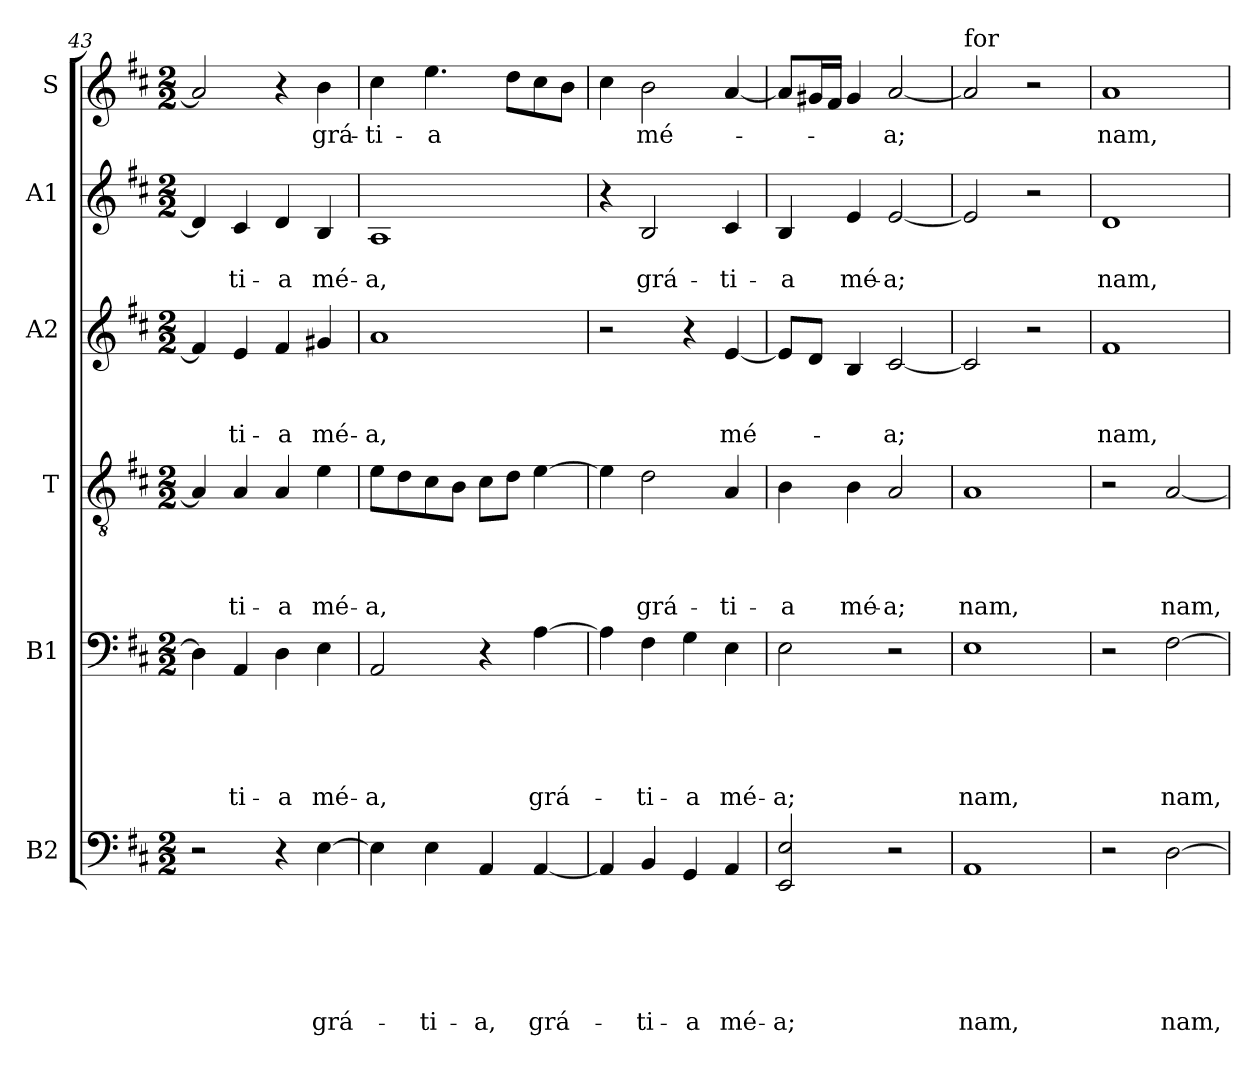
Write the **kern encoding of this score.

**kern	**text	**text	**text	**text	**text	**text	**kern	**text	**text	**text	**text	**text	**kern	**text	**text	**text	**text	**kern	**text	**text	**text	**kern	**text	**text	**kern	**text
*part6	*part6	*part6	*part6	*part6	*part6	*part6	*part5	*part5	*part5	*part5	*part5	*part5	*part4	*part4	*part4	*part4	*part4	*part3	*part3	*part3	*part3	*part2	*part2	*part2	*part1	*part1
*staff6	*staff6	*staff6	*staff6	*staff6	*staff6	*staff6	*staff5	*staff5	*staff5	*staff5	*staff5	*staff5	*staff4	*staff4	*staff4	*staff4	*staff4	*staff3	*staff3	*staff3	*staff3	*staff2	*staff2	*staff2	*staff1	*staff1
*I"B2	*	*	*	*	*	*	*I"B1	*	*	*	*	*	*I"T	*	*	*	*	*I"A2	*	*	*	*I"A1	*	*	*I"S	*
*clefF4	*	*	*	*	*	*	*clefF4	*	*	*	*	*	*clefGv2	*	*	*	*	*clefG2	*	*	*	*clefG2	*	*	*clefG2	*
*k[f#c#]	*	*	*	*	*	*	*k[f#c#]	*	*	*	*	*	*k[f#c#]	*	*	*	*	*k[f#c#]	*	*	*	*k[f#c#]	*	*	*k[f#c#]	*
*D:	*	*	*	*	*	*	*D:	*	*	*	*	*	*D:	*	*	*	*	*D:	*	*	*	*D:	*	*	*D:	*
*M2/2	*	*	*	*	*	*	*M2/2	*	*	*	*	*	*M2/2	*	*	*	*	*M2/2	*	*	*	*M2/2	*	*	*M2/2	*
=43	=43	=43	=43	=43	=43	=43	=43	=43	=43	=43	=43	=43	=43	=43	=43	=43	=43	=43	=43	=43	=43	=43	=43	=43	=43	=43
2r	.	.	.	.	.	.	4D\]	.	.	.	.	.	4A/]	.	.	.	.	4f#/]	.	.	.	4d/]	.	.	2a/]	.
!	!	!	!	!	!	!	!	!	!	!	!	!LO:LY:b	!	!	!	!	!LO:LY:b	!	!	!	!LO:LY:b	!	!	!LO:LY:b	!	!
.	.	.	.	.	.	.	4AA/	.	.	.	.	-ti-	4A/	.	.	.	-ti-	4e/	.	.	-ti-	4c#/	.	-ti-	.	.
!	!	!	!	!	!	!	!	!	!	!	!	!LO:LY:b	!	!	!	!	!LO:LY:b	!	!	!	!LO:LY:b	!	!	!LO:LY:b	!	!
4r	.	.	.	.	.	.	4D\	.	.	.	.	-a	4A/	.	.	.	-a	4f#/	.	.	-a	4d/	.	-a	4r	.
!	!	!	!	!	!	!LO:LY:b	!	!	!	!	!	!LO:LY:b	!	!	!	!	!LO:LY:b	!	!	!	!LO:LY:b	!	!	!LO:LY:b	!	!LO:LY:b
[4E\	.	.	.	.	.	grá-	4E\	.	.	.	.	mé-	4e\	.	.	.	mé-	4g#X/	.	.	mé-	4B/	.	mé-	4b\	grá-
=44	=44	=44	=44	=44	=44	=44	=44	=44	=44	=44	=44	=44	=44	=44	=44	=44	=44	=44	=44	=44	=44	=44	=44	=44	=44	=44
!	!	!	!	!	!	!	!	!	!	!	!	!LO:LY:b	!	!	!	!	!LO:LY:b	!	!	!	!LO:LY:b	!	!	!LO:LY:b	!	!LO:LY:b
4E\]	.	.	.	.	.	.	2AA/	.	.	.	.	-a,	8e\L	.	.	.	-a,	1a	.	.	-a,	1A	.	-a,	4cc#\	-ti-
.	.	.	.	.	.	.	.	.	.	.	.	.	8d\	.	.	.	.	.	.	.	.	.	.	.	.	.
!	!	!	!	!	!	!LO:LY:b	!	!	!	!	!	!	!	!	!	!	!	!	!	!	!	!	!	!	!	!LO:LY:b
4E\	.	.	.	.	.	-ti-	.	.	.	.	.	.	8c#\	.	.	.	.	.	.	.	.	.	.	.	4.ee\	-a
.	.	.	.	.	.	.	.	.	.	.	.	.	8B\J	.	.	.	.	.	.	.	.	.	.	.	.	.
!	!	!	!	!	!	!LO:LY:b	!	!	!	!	!	!	!	!	!	!	!	!	!	!	!	!	!	!	!	!
4AA/	.	.	.	.	.	-a,	4r	.	.	.	.	.	8c#\L	.	.	.	.	.	.	.	.	.	.	.	.	.
.	.	.	.	.	.	.	.	.	.	.	.	.	8d\J	.	.	.	.	.	.	.	.	.	.	.	8dd\L	.
!	!	!	!	!	!	!LO:LY:b	!	!	!	!	!	!LO:LY:b	!	!	!	!	!	!	!	!	!	!	!	!	!	!
[4AA/	.	.	.	.	.	grá-	[4A\	.	.	.	.	grá-	[4e\	.	.	.	.	.	.	.	.	.	.	.	8cc#\	.
.	.	.	.	.	.	.	.	.	.	.	.	.	.	.	.	.	.	.	.	.	.	.	.	.	8b\J	.
=45	=45	=45	=45	=45	=45	=45	=45	=45	=45	=45	=45	=45	=45	=45	=45	=45	=45	=45	=45	=45	=45	=45	=45	=45	=45	=45
4AA/]	.	.	.	.	.	.	4A\]	.	.	.	.	.	4e\]	.	.	.	.	2r	.	.	.	4r	.	.	4cc#\	.
!	!	!	!	!	!	!LO:LY:b	!	!	!	!	!	!LO:LY:b	!	!	!	!	!LO:LY:b	!	!	!	!	!	!	!LO:LY:b	!	!LO:LY:b
4BB/	.	.	.	.	.	-ti-	4F#\	.	.	.	.	-ti-	2d\	.	.	.	grá-	.	.	.	.	2B/	.	grá-	2b\	mé-
!	!	!	!	!	!	!LO:LY:b	!	!	!	!	!	!LO:LY:b	!	!	!	!	!	!	!	!	!	!	!	!	!	!
4GG/	.	.	.	.	.	-a	4G\	.	.	.	.	-a	.	.	.	.	.	4r	.	.	.	.	.	.	.	.
!	!	!	!	!	!	!LO:LY:b	!	!	!	!	!	!LO:LY:b	!	!	!	!	!LO:LY:b	!	!	!	!LO:LY:b	!	!	!LO:LY:b	!	!
4AA/	.	.	.	.	.	mé-	4E\	.	.	.	.	mé-	4A/	.	.	.	-ti-	[4e/	.	.	mé-	4c#/	.	-ti-	[4a/	.
!!LO:PB:g=z
=46	=46	=46	=46	=46	=46	=46	=46	=46	=46	=46	=46	=46	=46	=46	=46	=46	=46	=46	=46	=46	=46	=46	=46	=46	=46	=46
!	!	!	!	!	!	!LO:LY:b	!	!	!	!	!	!LO:LY:b	!	!	!	!	!LO:LY:b	!	!	!	!	!	!	!LO:LY:b	!	!
2EE/ 2E/	.	.	.	.	.	a;	2E\	.	.	.	.	-a;	4B\	.	.	.	-a	8e/L]	.	.	.	4B/	.	-a	8a/L]	.
.	.	.	.	.	.	.	.	.	.	.	.	.	.	.	.	.	.	8d/J	.	.	.	.	.	.	16g#X/L	.
.	.	.	.	.	.	.	.	.	.	.	.	.	.	.	.	.	.	.	.	.	.	.	.	.	16f#/JJ	.
!	!	!	!	!	!	!	!	!	!	!	!	!	!	!	!	!	!LO:LY:b	!	!	!	!	!	!	!LO:LY:b	!	!
.	.	.	.	.	.	.	.	.	.	.	.	.	4B\	.	.	.	mé-	4B/	.	.	.	4e/	.	mé-	4g#/	.
!	!	!	!	!	!	!	!	!	!	!	!	!	!	!	!	!	!LO:LY:b	!	!	!	!LO:LY:b	!	!	!LO:LY:b	!	!LO:LY:b
2r	.	.	.	.	.	.	2r	.	.	.	.	.	2A/	.	.	.	-a;	[2c#/	.	.	-a;	[2e/	.	-a;	[2a/	-a;
=47	=47	=47	=47	=47	=47	=47	=47	=47	=47	=47	=47	=47	=47	=47	=47	=47	=47	=47	=47	=47	=47	=47	=47	=47	=47	=47
!	!	!	!	!	!	!	!	!	!	!	!	!	!	!	!	!	!	!	!	!	!	!	!	!	!LO:TX:a:t=for	!
!	!	!	!	!	!	!LO:LY:b	!	!	!	!	!	!LO:LY:b	!	!	!	!	!LO:LY:b	!	!	!	!	!	!	!	!	!
1AA	.	.	.	.	.	nam,	1E	.	.	.	.	nam,	1A	.	.	.	nam,	2c#/]	.	.	.	2e/]	.	.	2a/]	.
.	.	.	.	.	.	.	.	.	.	.	.	.	.	.	.	.	.	2r	.	.	.	2r	.	.	2r	.
=48	=48	=48	=48	=48	=48	=48	=48	=48	=48	=48	=48	=48	=48	=48	=48	=48	=48	=48	=48	=48	=48	=48	=48	=48	=48	=48
!	!	!	!	!	!	!	!	!	!	!	!	!	!	!	!	!	!	!	!	!	!LO:LY:b	!	!	!LO:LY:b	!	!LO:LY:b
2r	.	.	.	.	.	.	2r	.	.	.	.	.	2r	.	.	.	.	1f#	.	.	nam,	1d	.	nam,	1a	nam,
!	!	!	!	!	!	!LO:LY:b	!	!	!	!	!	!LO:LY:b	!	!	!	!	!LO:LY:b	!	!	!	!	!	!	!	!	!
[2D\	.	.	.	.	.	nam,	[2F#\	.	.	.	.	nam,	[2A/	.	.	.	nam,	.	.	.	.	.	.	.	.	.
=	=	=	=	=	=	=	=	=	=	=	=	=	=	=	=	=	=	=	=	=	=	=	=	=	=	=
*-	*-	*-	*-	*-	*-	*-	*-	*-	*-	*-	*-	*-	*-	*-	*-	*-	*-	*-	*-	*-	*-	*-	*-	*-	*-	*-
